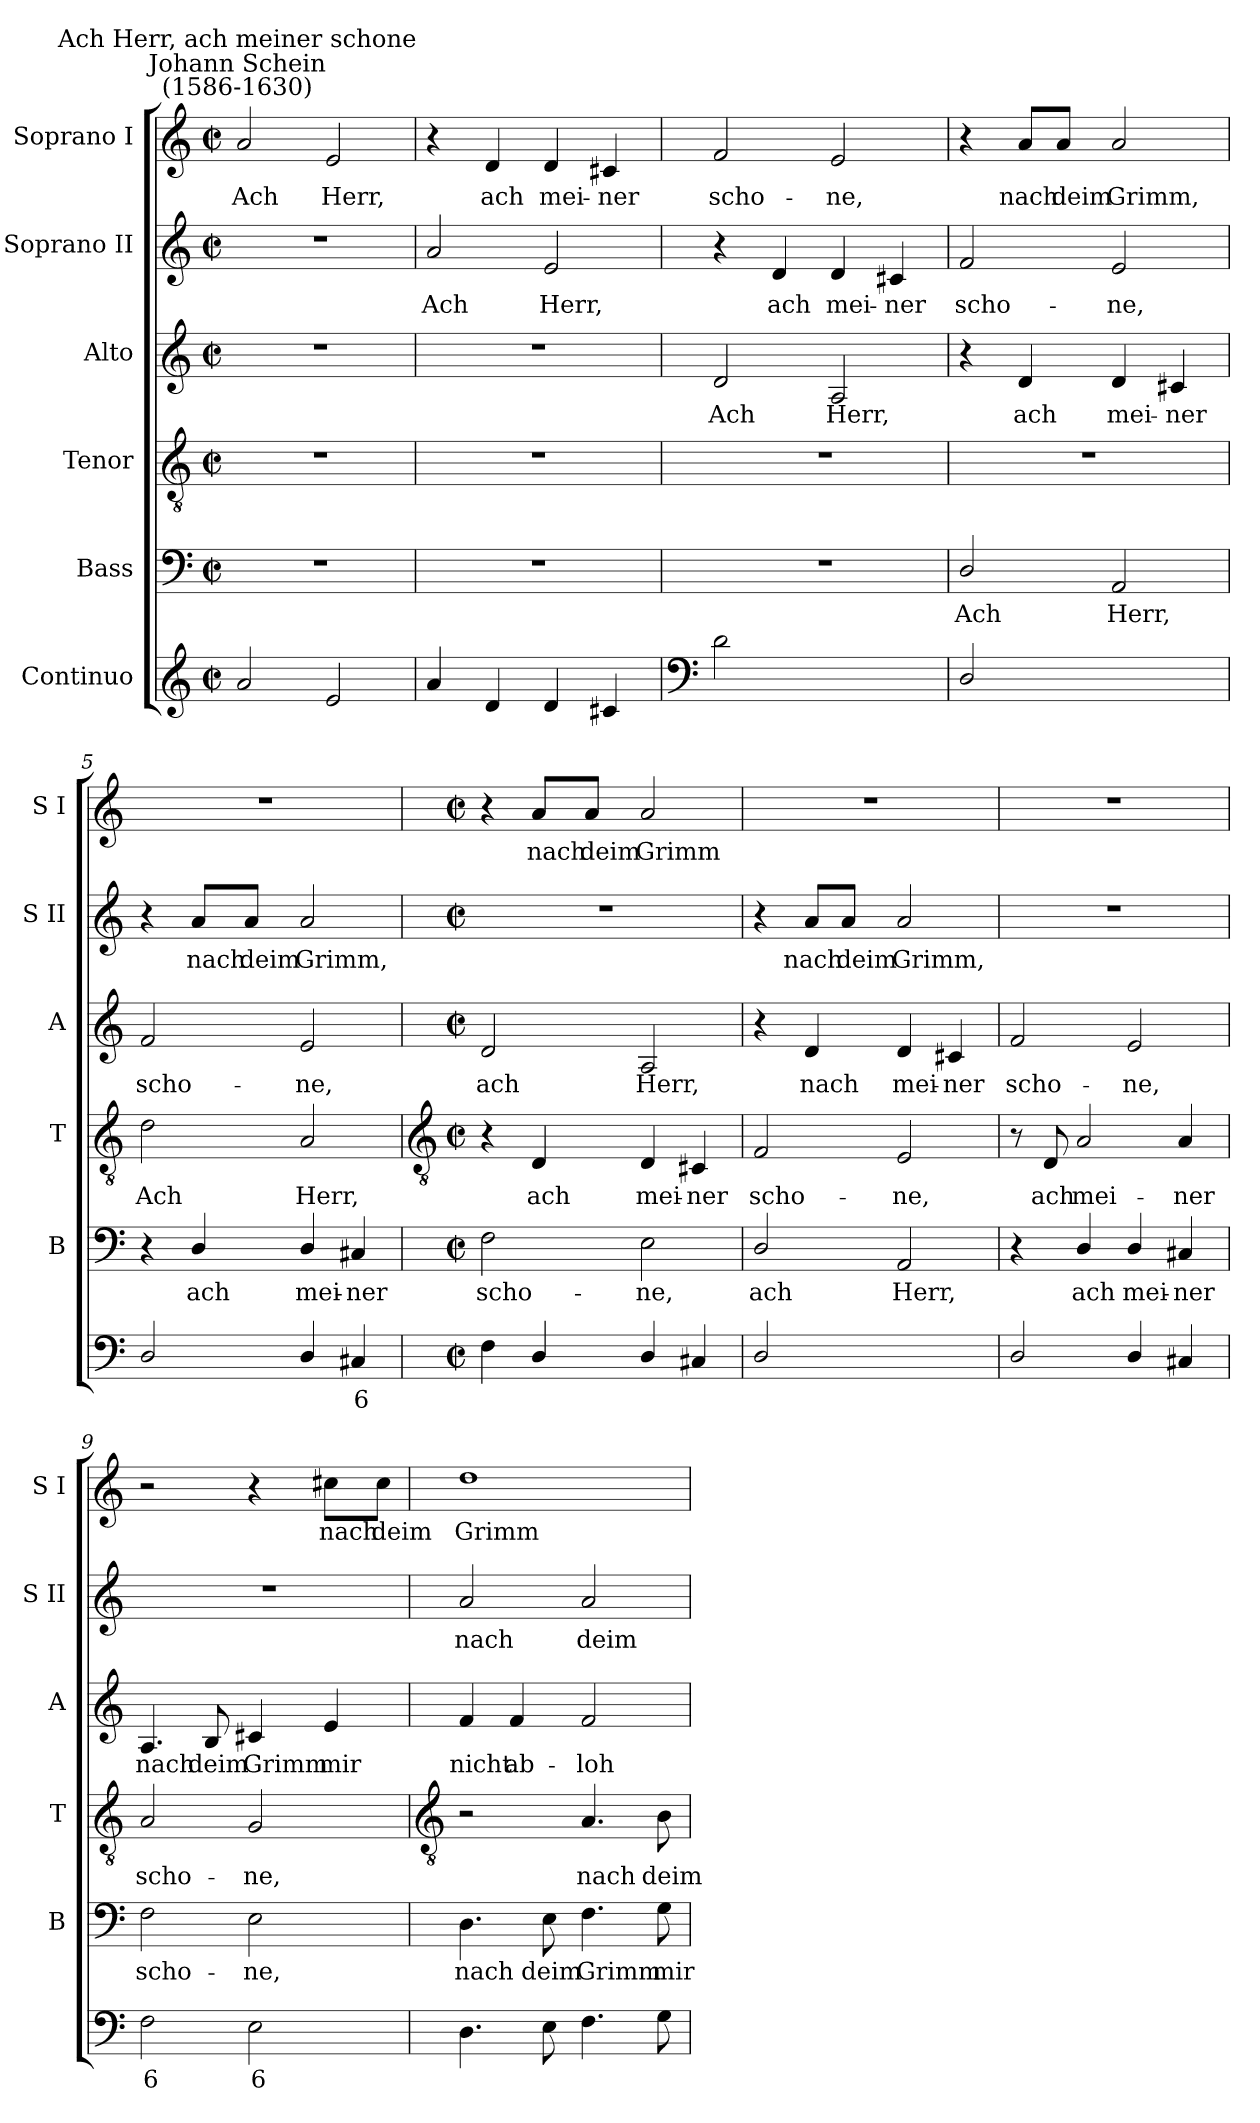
**kern	**text	**kern	**text	**kern	**text	**kern	**text	**kern	**text	**kern	**text
*part6	*part6	*part5	*part5	*part4	*part4	*part3	*part3	*part2	*part2	*part1	*part1
*staff6	*staff6	*staff5	*staff5	*staff4	*staff4	*staff3	*staff3	*staff2	*staff2	*staff1	*staff1
*I"Continuo	*	*I"Bass	*	*I"Tenor	*	*I"Alto	*	*I"Soprano II	*	*I"Soprano I	*
*	*	*I'B	*	*I'T	*	*I'A	*	*I'S II	*	*I'S I	*
*clefG2	*	*clefF4	*	*clefGv2	*	*clefG2	*	*clefG2	*	*clefG2	*
*k[]	*	*k[]	*	*k[]	*	*k[]	*	*k[]	*	*k[]	*
*C:	*	*C:	*	*C:	*	*C:	*	*C:	*	*C:	*
*M2/2	*	*M2/2	*	*M2/2	*	*M2/2	*	*M2/2	*	*M2/2	*
*met(c|)	*	*met(c|)	*	*met(c|)	*	*met(c|)	*	*met(c|)	*	*met(c|)	*
=1	=1	=1	=1	=1	=1	=1	=1	=1	=1	=1	=1
!	!	!	!	!	!	!	!	!	!	!LO:TX:a:cj:t=Johann Schein\n(1586-1630)	!
!	!	!	!	!	!	!	!	!	!	!LO:TX:a:cj:t=Ach Herr, ach meiner schone	!
!	!	!	!	!	!	!	!	!	!	!	!LO:LY:b
2a	.	1r	.	1r	.	1r	.	1r	.	2a	Ach
!	!	!	!	!	!	!	!	!	!	!	!LO:LY:b
2e	.	.	.	.	.	.	.	.	.	2e	Herr,
=2	=2	=2	=2	=2	=2	=2	=2	=2	=2	=2	=2
!	!	!	!	!	!	!	!	!	!LO:LY:b	!	!
4a	.	1r	.	1r	.	1r	.	2a	Ach	4r	.
!	!	!	!	!	!	!	!	!	!	!	!LO:LY:b
4d	.	.	.	.	.	.	.	.	.	4d	ach
!	!	!	!	!	!	!	!	!	!LO:LY:b	!	!LO:LY:b
4d	.	.	.	.	.	.	.	2e	Herr,	4d	mei-
!	!	!	!	!	!	!	!	!	!	!	!LO:LY:b
4c#X	.	.	.	.	.	.	.	.	.	4c#X	-ner
=3	=3	=3	=3	=3	=3	=3	=3	=3	=3	=3	=3
*clefF4	*	*	*	*	*	*	*	*	*	*	*
!	!	!	!	!	!	!	!LO:LY:b	!	!	!	!LO:LY:b
2d	.	1r	.	1r	.	2d	Ach	4r	.	2f	scho-
!	!	!	!	!	!	!	!	!	!LO:LY:b	!	!
.	.	.	.	.	.	.	.	4d	ach	.	.
!	!LO:LY:b	!	!	!	!	!	!LO:LY:b	!	!LO:LY:b	!	!LO:LY:b
[4Ayy	4	.	.	.	.	2A	Herr,	4d	mei-	2e	-ne,
!	!LO:LY:b	!	!	!	!	!	!	!	!LO:LY:b	!	!
4Ayy]	3	.	.	.	.	.	.	4c#X	-ner	.	.
=4	=4	=4	=4	=4	=4	=4	=4	=4	=4	=4	=4
!	!	!	!LO:LY:b	!	!	!	!	!	!LO:LY:b	!	!
2D/	.	2D/	Ach	1r	.	4r	.	2f	scho-	4r	.
!	!	!	!	!	!	!	!LO:LY:b	!	!	!	!LO:LY:b
.	.	.	.	.	.	4d	ach	.	.	8a/L	nach
!	!	!	!	!	!	!	!	!	!	!	!LO:LY:b
.	.	.	.	.	.	.	.	.	.	8a/J	deim
!	!LO:LY:b	!	!LO:LY:b	!	!	!	!LO:LY:b	!	!LO:LY:b	!	!LO:LY:b
[4AAyy	4	2AA	Herr,	.	.	4d	mei-	2e	-ne,	2a	Grimm,
!	!LO:LY:b	!	!	!	!	!	!LO:LY:b	!	!	!	!
4AAyy]	3	.	.	.	.	4c#X	-ner	.	.	.	.
=5	=5	=5	=5	=5	=5	=5	=5	=5	=5	=5	=5
!	!	!	!	!	!LO:LY:b	!	!LO:LY:b	!	!	!	!
2D/	.	4r	.	2d	Ach	2f	scho-	4r	.	1r	.
!	!	!	!LO:LY:b	!	!	!	!	!	!LO:LY:b	!	!
.	.	4D/	ach	.	.	.	.	8a/L	nach	.	.
!	!	!	!	!	!	!	!	!	!LO:LY:b	!	!
.	.	.	.	.	.	.	.	8a/J	deim	.	.
!	!	!	!LO:LY:b	!	!LO:LY:b	!	!LO:LY:b	!	!LO:LY:b	!	!
4D/	.	4D/	mei-	2A	Herr,	2e	-ne,	2a	Grimm,	.	.
!	!LO:LY:b	!	!LO:LY:b	!	!	!	!	!	!	!	!
4C#X	6	4C#X	-ner	.	.	.	.	.	.	.	.
!!LO:LB:g=z
=6	=6	=6	=6	=6	=6	=6	=6	=6	=6	=6	=6
*	*	*	*	*clefGv2	*	*	*	*	*	*	*
*M2/2	*	*M2/2	*	*M2/2	*	*M2/2	*	*M2/2	*	*M2/2	*
*met(c|)	*	*met(c|)	*	*met(c|)	*	*met(c|)	*	*met(c|)	*	*met(c|)	*
!	!	!	!LO:LY:b	!	!	!	!LO:LY:b	!	!	!	!
4F	.	2F	scho-	4r	.	2d	ach	1r	.	4r	.
!	!	!	!	!	!LO:LY:b	!	!	!	!	!	!LO:LY:b
4D/	.	.	.	4D	ach	.	.	.	.	8a/L	nach
!	!	!	!	!	!	!	!	!	!	!	!LO:LY:b
.	.	.	.	.	.	.	.	.	.	8a/J	deim
!	!	!	!LO:LY:b	!	!LO:LY:b	!	!LO:LY:b	!	!	!	!LO:LY:b
4D/	.	2E	-ne,	4D	mei-	2A	Herr,	.	.	2a	Grimm
!	!	!	!	!	!LO:LY:b	!	!	!	!	!	!
4C#X	.	.	.	4C#X	-ner	.	.	.	.	.	.
=7	=7	=7	=7	=7	=7	=7	=7	=7	=7	=7	=7
!	!	!	!LO:LY:b	!	!LO:LY:b	!	!	!	!	!	!
2D/	.	2D/	ach	2F	scho-	4r	.	4r	.	1r	.
!	!	!	!	!	!	!	!LO:LY:b	!	!LO:LY:b	!	!
.	.	.	.	.	.	4d	nach	8a/L	nach	.	.
!	!	!	!	!	!	!	!	!	!LO:LY:b	!	!
.	.	.	.	.	.	.	.	8a/J	deim	.	.
!	!LO:LY:b	!	!LO:LY:b	!	!LO:LY:b	!	!LO:LY:b	!	!LO:LY:b	!	!
[4AAyy	4	2AA	Herr,	2E	-ne,	4d	mei-	2a	Grimm,	.	.
!	!LO:LY:b	!	!	!	!	!	!LO:LY:b	!	!	!	!
4AAyy]	3	.	.	.	.	4c#X	-ner	.	.	.	.
=8	=8	=8	=8	=8	=8	=8	=8	=8	=8	=8	=8
!	!	!	!	!	!	!	!LO:LY:b	!	!	!	!
2D/	.	4r	.	8r	.	2f	scho-	1r	.	1r	.
!	!	!	!	!	!LO:LY:b	!	!	!	!	!	!
.	.	.	.	8D	ach	.	.	.	.	.	.
!	!	!	!LO:LY:b	!	!LO:LY:b	!	!	!	!	!	!
.	.	4D/	ach	2A	mei-	.	.	.	.	.	.
!	!	!	!LO:LY:b	!	!	!	!LO:LY:b	!	!	!	!
4D/	.	4D/	mei-	.	.	2e	-ne,	.	.	.	.
!	!	!	!LO:LY:b	!	!LO:LY:b	!	!	!	!	!	!
4C#X	.	4C#X	-ner	4A	-ner	.	.	.	.	.	.
=9	=9	=9	=9	=9	=9	=9	=9	=9	=9	=9	=9
!	!LO:LY:b	!	!LO:LY:b	!	!LO:LY:b	!	!LO:LY:b	!	!	!	!
2F	6	2F	scho-	2A	scho-	4.A	nach	1r	.	2r	.
!	!	!	!	!	!	!	!LO:LY:b	!	!	!	!
.	.	.	.	.	.	8B	deim	.	.	.	.
!	!LO:LY:b	!	!LO:LY:b	!	!LO:LY:b	!	!LO:LY:b	!	!	!	!
2E	6	2E	-ne,	2G	-ne,	4c#X	Grimm	.	.	4r	.
!	!	!	!	!	!	!	!LO:LY:b	!	!	!	!LO:LY:b
.	.	.	.	.	.	4e	mir	.	.	8cc#X\L	nach
!	!	!	!	!	!	!	!	!	!	!	!LO:LY:b
.	.	.	.	.	.	.	.	.	.	8cc#\J	deim
!!LO:LB:g=z
=10	=10	=10	=10	=10	=10	=10	=10	=10	=10	=10	=10
*	*	*	*	*clefGv2	*	*	*	*	*	*	*
!	!	!	!LO:LY:b	!	!	!	!LO:LY:b	!	!LO:LY:b	!	!LO:LY:b
4.D	.	4.D	nach	2r	.	4f	nicht	2a	nach	1dd	Grimm
!	!	!	!	!	!	!	!LO:LY:b	!	!	!	!
.	.	.	.	.	.	4f	ab-	.	.	.	.
!	!	!	!LO:LY:b	!	!	!	!	!	!	!	!
8E	.	8E	deim	.	.	.	.	.	.	.	.
!	!	!	!LO:LY:b	!	!LO:LY:b	!	!LO:LY:b	!	!LO:LY:b	!	!
4.F	.	4.F	Grimm	4.A	nach	2f	-loh-	2a	deim	.	.
!	!	!	!LO:LY:b	!	!LO:LY:b	!	!	!	!	!	!
8G	.	8G	mir	8B	deim	.	.	.	.	.	.
=	=	=	=	=	=	=	=	=	=	=	=
*-	*-	*-	*-	*-	*-	*-	*-	*-	*-	*-	*-
